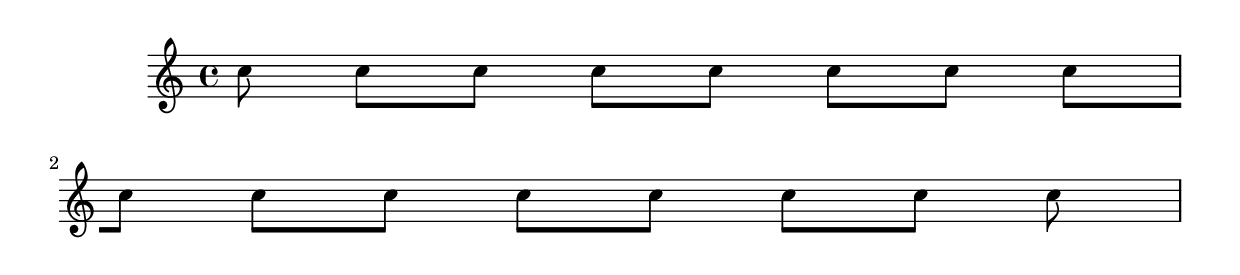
%% Do not edit this file; it is auto-generated from LSR http://lsr.dsi.unimi.it
%% This file is in the public domain.
\version "2.12.0"

\header {
  lsrtags = "rhythms"

  texidoces = "
Normalmente están prohibidos los saltos de línea si las barras
atraviesan las líneas divisorias.  Se puede cambiar este
comportamiento como se muestra aquí:

"
  doctitle = "Barras que atraviesan saltos de línea"
  
%% Translation of GIT committish :<6ce7f350682dfa99af97929be1dec6b9f1cbc01a>
  
texidocde = "
Zeilenumbrüche sind normalerweise während Balken verboten.  Das kann geändert
werden.

"
  doctitlede = "Balken über Zeilenumbrüche"

  texidoc = "
Line breaks are normally forbidden when beams cross bar lines. This
behavior can be changed as shown: 

"
  doctitle = "Beams across line breaks"
} % begin verbatim

\relative c'' {
  \override Beam #'breakable = ##t
  c8 c[ c] c[ c] c[ c] c[ \break  
  c8] c[ c] c[ c] c[ c] c
}

